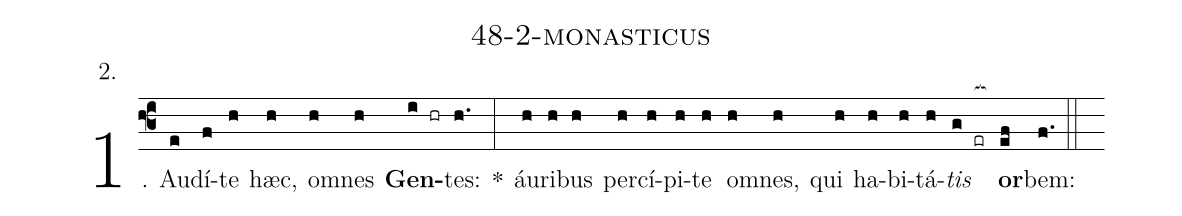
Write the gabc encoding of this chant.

name: 48-2-monasticus;
annotation: 2.;
%%
(f3)1. Au(e)dí(f)te(h) hæc,(h) om(h)nes(h) <b>Gen</b>(i hr)tes:(h.) *(:) áu(h)ri(h)bus(h) per(h)cí(h)pi(h)te(h) om(h)nes,(h) qui(h) ha(h)bi(h)tá(h)<i>tis</i>(g er[ocb:1{]) <b>or</b>(ef[ocb:0}])bem:(f.) (::)
